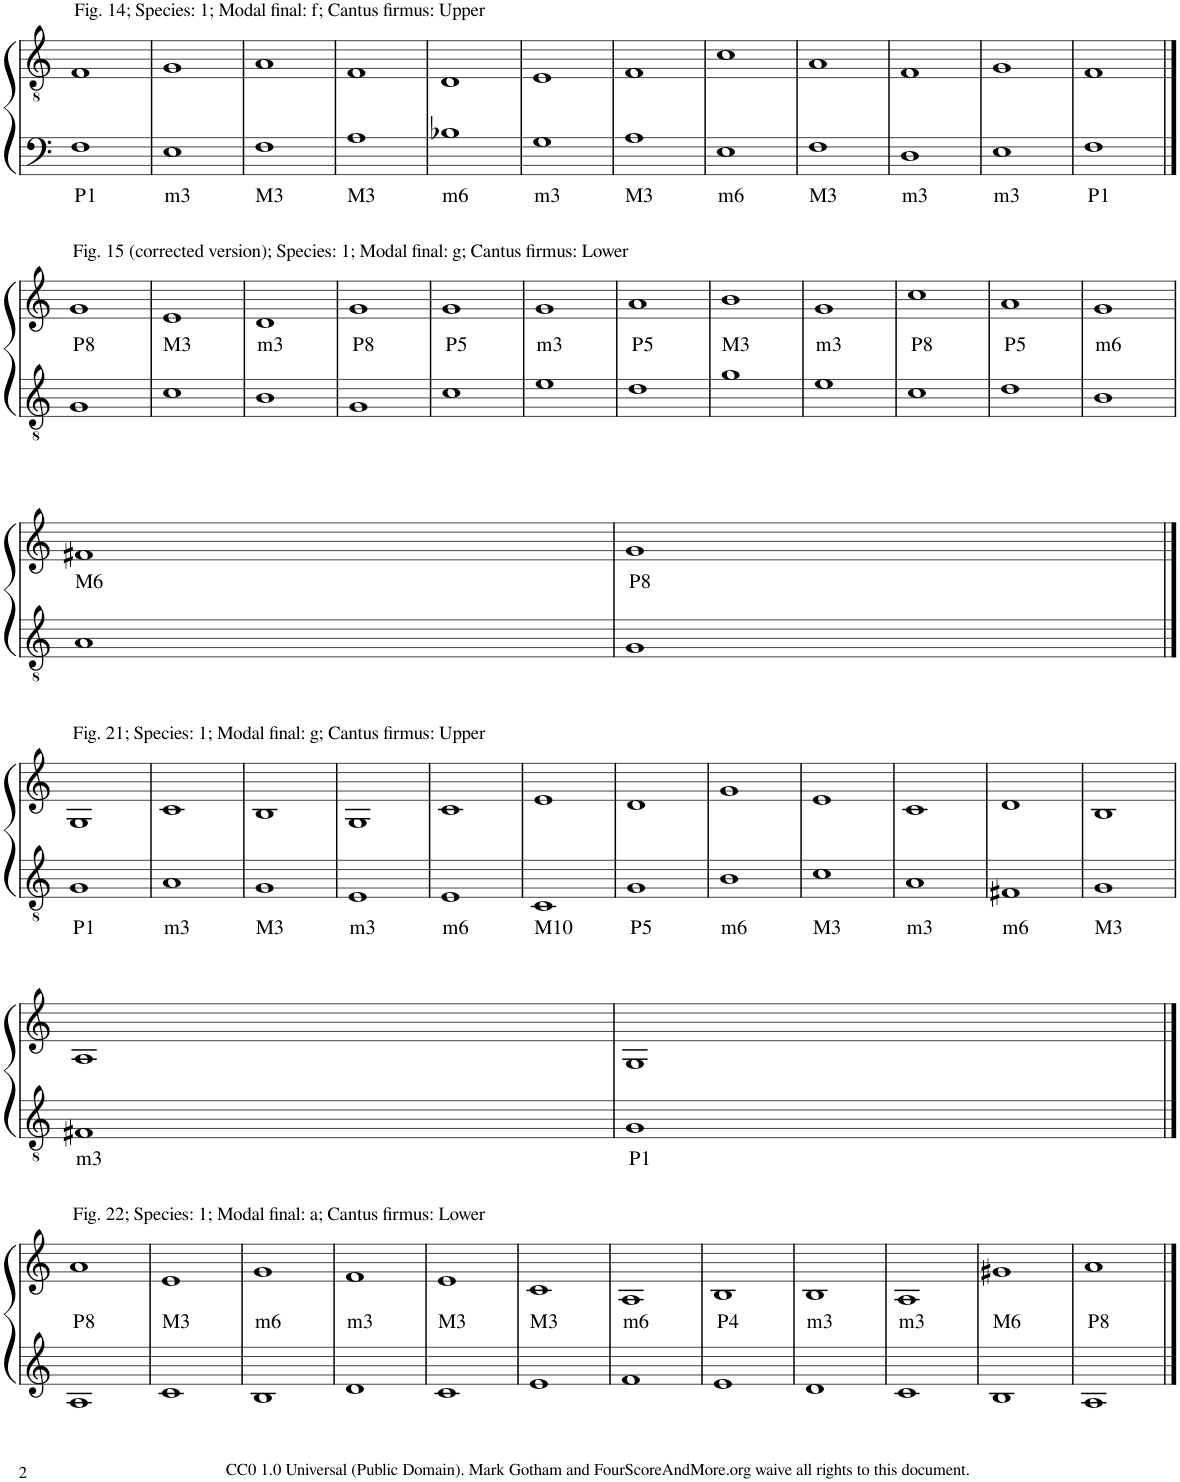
**kern	**text	**kern	**text
*part2	*part2	*part1	*part1
*staff2	*staff2	*staff1	*staff1
*I"Piano	*	*I"Piano	*
*I'Pno	*	*I'Pno	*
!!LO:PB:g=z
*clefF4	*	*clefGv2	*
*k[]	*	*k[]	*
*M2/2	*	*M2/2	*
=55	=55	=55	=55
!	!	!LO:TX:a:t=Fig. 14; Species&colon; 1; Modal final&colon; f; Cantus firmus&colon; Upper	!
!	!LO:LY:b	!	!
1F	P1	1F	.
=56	=56	=56	=56
!	!LO:LY:b	!	!
1E	m3	1G	.
=57	=57	=57	=57
!	!LO:LY:b	!	!
1F	M3	1A	.
=58	=58	=58	=58
!	!LO:LY:b	!	!
1A	M3	1F	.
=59	=59	=59	=59
!	!LO:LY:b	!	!
1B-X	m6	1D	.
=60	=60	=60	=60
!	!LO:LY:b	!	!
1G	m3	1E	.
=61	=61	=61	=61
!	!LO:LY:b	!	!
1A	M3	1F	.
=62	=62	=62	=62
!	!LO:LY:b	!	!
1E	m6	1c	.
=63	=63	=63	=63
!	!LO:LY:b	!	!
1F	M3	1A	.
=64	=64	=64	=64
!	!LO:LY:b	!	!
1D	m3	1F	.
=65	=65	=65	=65
!	!LO:LY:b	!	!
1E	m3	1G	.
=66	=66	=66	=66
!	!LO:LY:b	!	!
1F	P1	1F	.
!!LO:LB:g=z
==67	==67	==67	==67
*clefGv2	*	*clefG2	*
!	!	!LO:TX:a:t=Fig. 15 (corrected version); Species&colon; 1; Modal final&colon; g; Cantus firmus&colon; Lower	!
!	!	!	!LO:LY:b
1G	.	1g	P8
=68	=68	=68	=68
!	!	!	!LO:LY:b
1c	.	1e	M3
=69	=69	=69	=69
!	!	!	!LO:LY:b
1B	.	1d	m3
=70	=70	=70	=70
!	!	!	!LO:LY:b
1G	.	1g	P8
=71	=71	=71	=71
!	!	!	!LO:LY:b
1c	.	1g	P5
=72	=72	=72	=72
!	!	!	!LO:LY:b
1e	.	1g	m3
=73	=73	=73	=73
!	!	!	!LO:LY:b
1d	.	1a	P5
=74	=74	=74	=74
!	!	!	!LO:LY:b
1g	.	1b	M3
=75	=75	=75	=75
!	!	!	!LO:LY:b
1e	.	1g	m3
=76	=76	=76	=76
!	!	!	!LO:LY:b
1c	.	1cc	P8
=77	=77	=77	=77
!	!	!	!LO:LY:b
1d	.	1a	P5
=78	=78	=78	=78
!	!	!	!LO:LY:b
1B	.	1g	m6
!!LO:LB:g=z
=79	=79	=79	=79
!	!	!	!LO:LY:b
1A	.	1f#X	M6
=80	=80	=80	=80
!	!	!	!LO:LY:b
1G	.	1g	P8
!!LO:LB:g=z
==81	==81	==81	==81
*clefGv2	*	*clefG2	*
!	!	!LO:TX:a:t=Fig. 21; Species&colon; 1; Modal final&colon; g; Cantus firmus&colon; Upper	!
!	!LO:LY:b	!	!
1G	P1	1G	.
=82	=82	=82	=82
!	!LO:LY:b	!	!
1A	m3	1c	.
=83	=83	=83	=83
!	!LO:LY:b	!	!
1G	M3	1B	.
=84	=84	=84	=84
!	!LO:LY:b	!	!
1E	m3	1G	.
=85	=85	=85	=85
!	!LO:LY:b	!	!
1E	m6	1c	.
=86	=86	=86	=86
!	!LO:LY:b	!	!
1C	M10	1e	.
=87	=87	=87	=87
!	!LO:LY:b	!	!
1G	P5	1d	.
=88	=88	=88	=88
!	!LO:LY:b	!	!
1B	m6	1g	.
=89	=89	=89	=89
!	!LO:LY:b	!	!
1c	M3	1e	.
=90	=90	=90	=90
!	!LO:LY:b	!	!
1A	m3	1c	.
=91	=91	=91	=91
!	!LO:LY:b	!	!
1F#X	m6	1d	.
=92	=92	=92	=92
!	!LO:LY:b	!	!
1G	M3	1B	.
!!LO:LB:g=z
=93	=93	=93	=93
!	!LO:LY:b	!	!
1F#X	m3	1A	.
=94	=94	=94	=94
!	!LO:LY:b	!	!
1G	P1	1G	.
!!LO:LB:g=z
==95	==95	==95	==95
*clefG2	*	*	*
!	!	!LO:TX:a:t=Fig. 22; Species&colon; 1; Modal final&colon; a; Cantus firmus&colon; Lower	!
!	!	!	!LO:LY:b
1A	.	1a	P8
=96	=96	=96	=96
!	!	!	!LO:LY:b
1c	.	1e	M3
=97	=97	=97	=97
!	!	!	!LO:LY:b
1B	.	1g	m6
=98	=98	=98	=98
!	!	!	!LO:LY:b
1d	.	1f	m3
=99	=99	=99	=99
!	!	!	!LO:LY:b
1c	.	1e	M3
=100	=100	=100	=100
!	!	!	!LO:LY:b
1e	.	1c	M3
=101	=101	=101	=101
!	!	!	!LO:LY:b
1f	.	1A	m6
=102	=102	=102	=102
!	!	!	!LO:LY:b
1e	.	1B	P4
=103	=103	=103	=103
!	!	!	!LO:LY:b
1d	.	1B	m3
=104	=104	=104	=104
!	!	!	!LO:LY:b
1c	.	1A	m3
=105	=105	=105	=105
!	!	!	!LO:LY:b
1B	.	1g#X	M6
=106	=106	=106	=106
!	!	!	!LO:LY:b
1A	.	1a	P8
==	==	==	==
*-	*-	*-	*-
